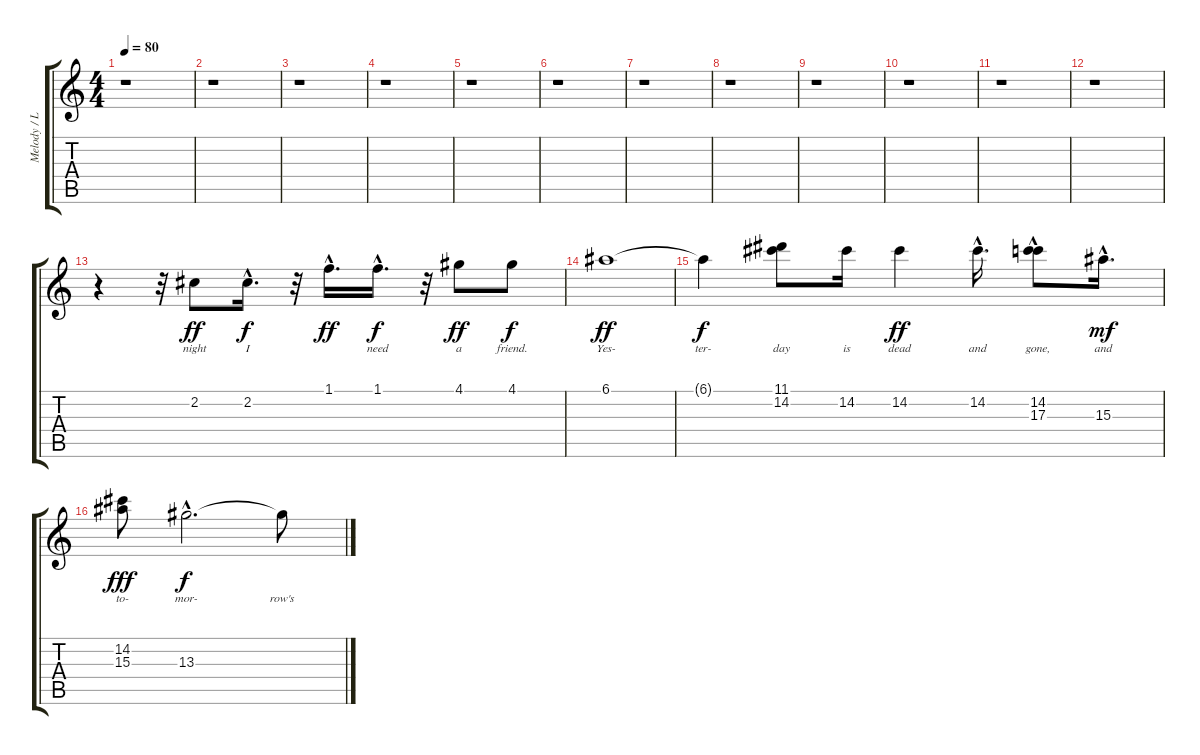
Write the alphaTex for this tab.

\track ("Melody / Lyrics" "Melody / L") {instrument acousticguitarsteel}
\staff {score tabs}
\tuning (E4 B3 G3 D3 A2 E2) {hide}
\ts (4 4)
\tempo 80
\clef g2
\ks c
r.1{dy f} |
r.1 |
r.1 |
r.1 |
r.1 |
r.1 |
r.1 |
r.1 |
r.1 |
r.1 |
r.1 |
r.1 |
r.4 r.32 2.2.8{lyrics (0 "night") lyrics (1 "") lyrics (2 "") lyrics (3 "") lyrics (4 "") dy ff} 2.2{hac}.16{d lyrics (0 "I") lyrics (1 "") lyrics (2 "") lyrics (3 "") lyrics (4 "") dy f} r.32 1.1{hac}.16{d lyrics (0 "") lyrics (1 "") lyrics (2 "") lyrics (3 "") lyrics (4 "") dy ff} 1.1{hac}.16{d lyrics (0 "need") lyrics (1 "") lyrics (2 "") lyrics (3 "") lyrics (4 "") dy f} r.32 4.1.8{lyrics (0 "a") lyrics (1 "") lyrics (2 "") lyrics (3 "") lyrics (4 "") dy ff} 4.1.8{lyrics (0 "friend.") lyrics (1 "") lyrics (2 "") lyrics (3 "") lyrics (4 "") dy f} |
6.1.1{lyrics (0 "Yes-") lyrics (1 "") lyrics (2 "") lyrics (3 "") lyrics (4 "") dy ff} |
6.1{t}.4{lyrics (0 "ter-") lyrics (1 "") lyrics (2 "") lyrics (3 "") lyrics (4 "") dy f} (11.1 14.2).8{lyrics (0 "day") lyrics (1 "") lyrics (2 "") lyrics (3 "") lyrics (4 "")} 14.2.16{lyrics (0 "is") lyrics (1 "") lyrics (2 "") lyrics (3 "") lyrics (4 "")} 14.2.4{lyrics (0 "dead") lyrics (1 "") lyrics (2 "") lyrics (3 "") lyrics (4 "") dy ff} 14.2{hac}.16{d lyrics (0 "and") lyrics (1 "") lyrics (2 "") lyrics (3 "") lyrics (4 "")} (14.2{hac} 17.3).8{lyrics (0 "gone,") lyrics (1 "") lyrics (2 "") lyrics (3 "") lyrics (4 "")} 15.3{hac}.16{d lyrics (0 "and") lyrics (1 "") lyrics (2 "") lyrics (3 "") lyrics (4 "") dy mf} |
(14.2 15.3).8{lyrics (0 "to-") lyrics (1 "") lyrics (2 "") lyrics (3 "") lyrics (4 "") dy fff} 13.3{hac}.2{d lyrics (0 "mor-") lyrics (1 "") lyrics (2 "") lyrics (3 "") lyrics (4 "") dy f} 13.3{t}.8{lyrics (0 "row's") lyrics (1 "") lyrics (2 "") lyrics (3 "") lyrics (4 "")}
